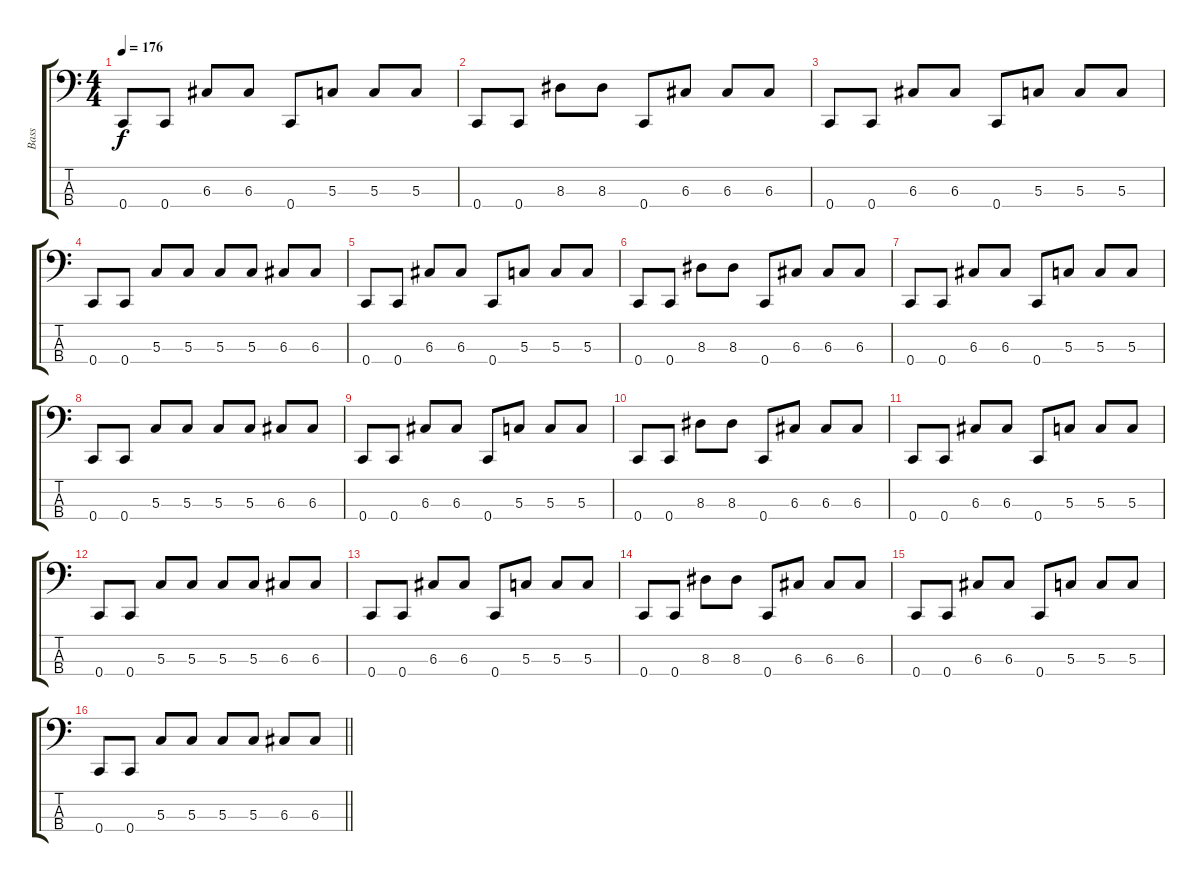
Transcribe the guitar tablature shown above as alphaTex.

\track ("Bass" "Bass") {instrument electricbasspick}
\staff {score tabs}
\tuning (F2 C2 G1 C1) {hide}
\ts (4 4)
\tempo 176
\clef f4
\ks c
0.4.8{dy f} 0.4.8 6.3.8 6.3.8 0.4.8 5.3.8 5.3.8 5.3.8 |
0.4.8 0.4.8 8.3.8 8.3.8 0.4.8 6.3.8 6.3.8 6.3.8 |
0.4.8 0.4.8 6.3.8 6.3.8 0.4.8 5.3.8 5.3.8 5.3.8 |
0.4.8 0.4.8 5.3.8 5.3.8 5.3.8 5.3.8 6.3.8 6.3.8 |
0.4.8 0.4.8 6.3.8 6.3.8 0.4.8 5.3.8 5.3.8 5.3.8 |
0.4.8 0.4.8 8.3.8 8.3.8 0.4.8 6.3.8 6.3.8 6.3.8 |
0.4.8 0.4.8 6.3.8 6.3.8 0.4.8 5.3.8 5.3.8 5.3.8 |
0.4.8 0.4.8 5.3.8 5.3.8 5.3.8 5.3.8 6.3.8 6.3.8 |
0.4.8 0.4.8 6.3.8 6.3.8 0.4.8 5.3.8 5.3.8 5.3.8 |
0.4.8 0.4.8 8.3.8 8.3.8 0.4.8 6.3.8 6.3.8 6.3.8 |
0.4.8 0.4.8 6.3.8 6.3.8 0.4.8 5.3.8 5.3.8 5.3.8 |
0.4.8 0.4.8 5.3.8 5.3.8 5.3.8 5.3.8 6.3.8 6.3.8 |
0.4.8 0.4.8 6.3.8 6.3.8 0.4.8 5.3.8 5.3.8 5.3.8 |
0.4.8 0.4.8 8.3.8 8.3.8 0.4.8 6.3.8 6.3.8 6.3.8 |
0.4.8 0.4.8 6.3.8 6.3.8 0.4.8 5.3.8 5.3.8 5.3.8 |
\barLineRight lightlight
0.4.8 0.4.8 5.3.8 5.3.8 5.3.8 5.3.8 6.3.8 6.3.8
